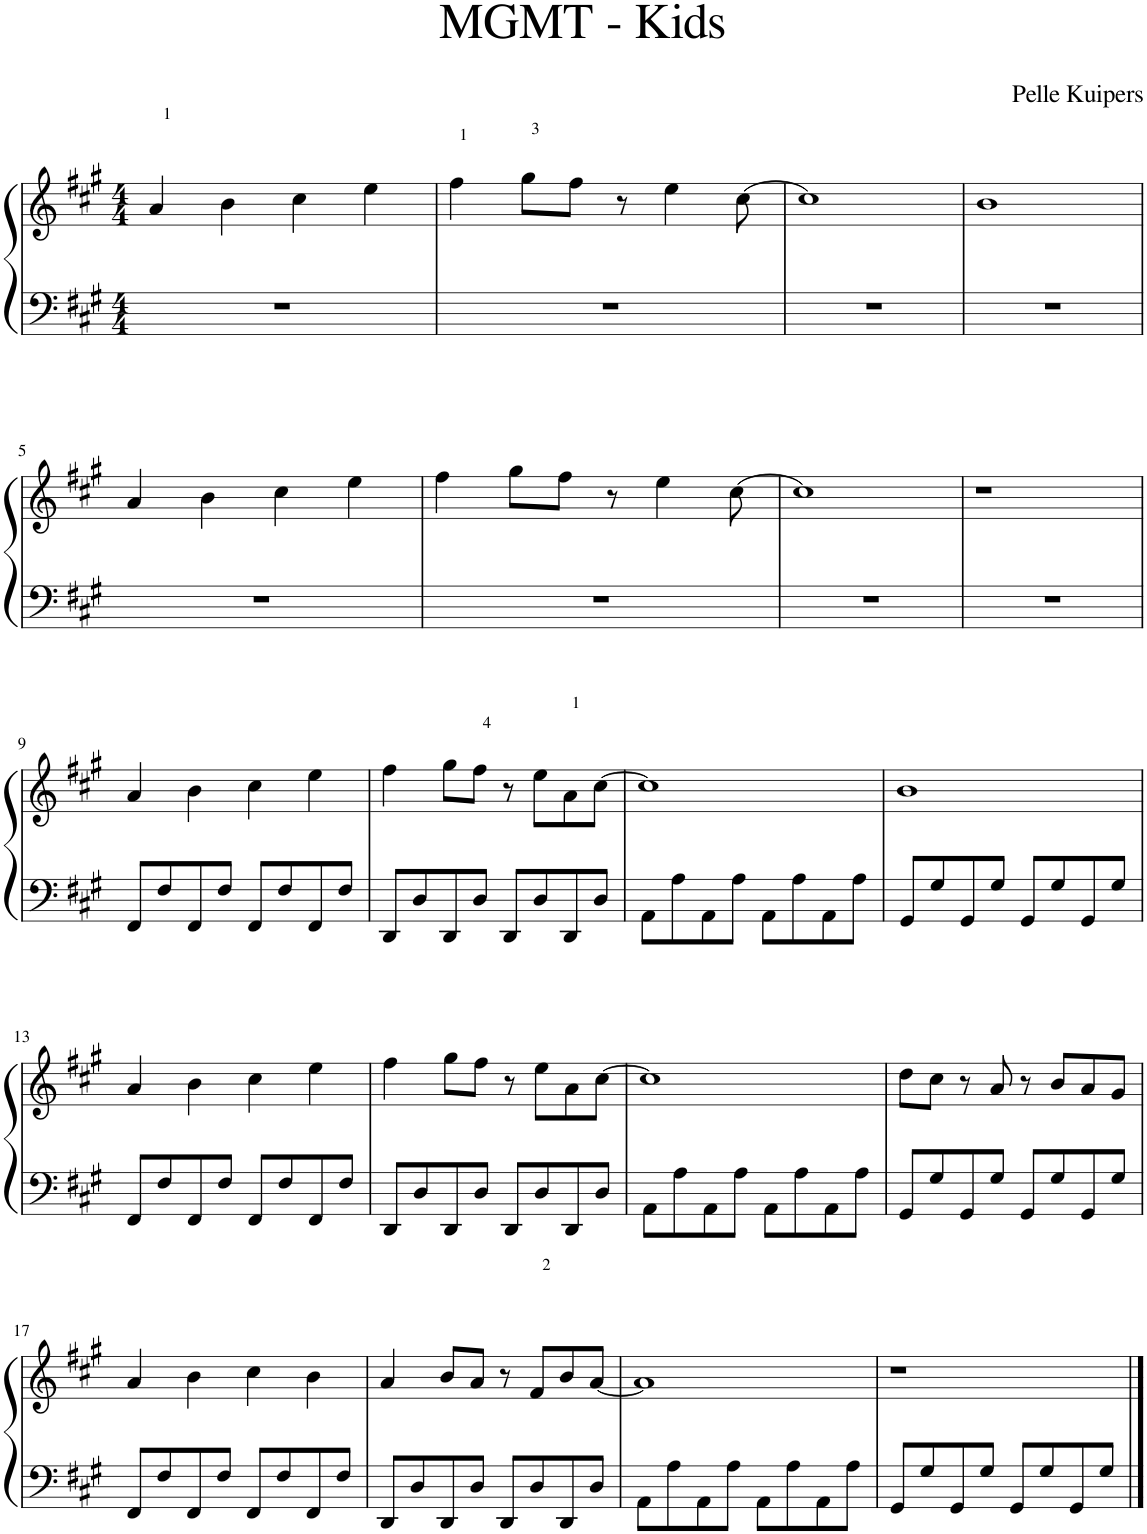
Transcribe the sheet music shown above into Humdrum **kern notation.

**kern	**kern
*part1	*part1
*staff2	*staff1
*I"Piano	*
*I'Pno.	*
*clefF4	*clefG2
*k[f#c#g#]	*k[f#c#g#]
*M4/4	*M4/4
=1	=1
1r	4a/
.	4b\
.	4cc#\
.	4ee\
=2	=2
1r	4ff#\
.	8gg#\L
.	8ff#\J
.	8r
.	4ee\
.	[8cc#\
=3	=3
1r	1cc#]
=4	=4
1r	1b
!!LO:LB:g=z
=5	=5
1r	4a/
.	4b\
.	4cc#\
.	4ee\
=6	=6
1r	4ff#\
.	8gg#\L
.	8ff#\J
.	8r
.	4ee\
.	[8cc#\
=7	=7
1r	1cc#]
=8	=8
1r	1r
!!LO:LB:g=z
=9	=9
8FF#/L	4a/
8F#/	.
8FF#/	4b\
8F#/J	.
8FF#/L	4cc#\
8F#/	.
8FF#/	4ee\
8F#/J	.
=10	=10
8DD/L	4ff#\
8D/	.
8DD/	8gg#\L
8D/J	8ff#\J
8DD/L	8r
8D/	8ee\L
8DD/	8a\
8D/J	[8cc#\J
=11	=11
8AA\L	1cc#]
8A\	.
8AA\	.
8A\J	.
8AA\L	.
8A\	.
8AA\	.
8A\J	.
=12	=12
8GG#/L	1b
8G#/	.
8GG#/	.
8G#/J	.
8GG#/L	.
8G#/	.
8GG#/	.
8G#/J	.
!!LO:LB:g=z
=13	=13
8FF#/L	4a/
8F#/	.
8FF#/	4b\
8F#/J	.
8FF#/L	4cc#\
8F#/	.
8FF#/	4ee\
8F#/J	.
=14	=14
8DD/L	4ff#\
8D/	.
8DD/	8gg#\L
8D/J	8ff#\J
8DD/L	8r
8D/	8ee\L
8DD/	8a\
8D/J	[8cc#\J
=15	=15
8AA\L	1cc#]
8A\	.
8AA\	.
8A\J	.
8AA\L	.
8A\	.
8AA\	.
8A\J	.
=16	=16
8GG#/L	8dd\L
8G#/	8cc#\J
8GG#/	8r
8G#/J	8a/
8GG#/L	8r
8G#/	8b/L
8GG#/	8a/
8G#/J	8g#/J
!!LO:LB:g=z
=17	=17
8FF#/L	4a/
8F#/	.
8FF#/	4b\
8F#/J	.
8FF#/L	4cc#\
8F#/	.
8FF#/	4b\
8F#/J	.
=18	=18
8DD/L	4a/
8D/	.
8DD/	8b/L
8D/J	8a/J
8DD/L	8r
8D/	8f#/L
8DD/	8b/
8D/J	[8a/J
=19	=19
8AA\L	1a]
8A\	.
8AA\	.
8A\J	.
8AA\L	.
8A\	.
8AA\	.
8A\J	.
=20	=20
8GG#/L	1r
8G#/	.
8GG#/	.
8G#/J	.
8GG#/L	.
8G#/	.
8GG#/	.
8G#/J	.
==	==
*-	*-
